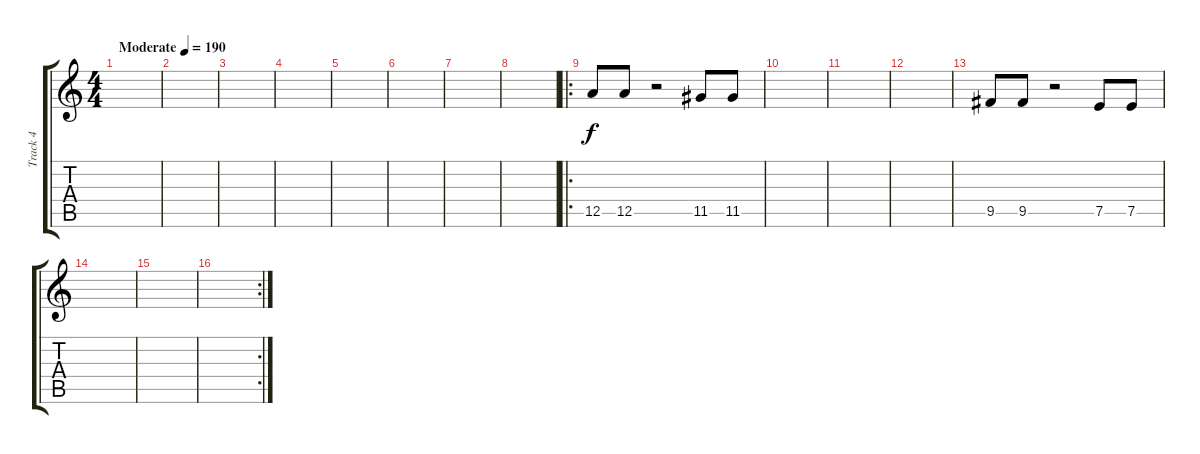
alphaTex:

\track ("Track 4" "Track 4") {instrument distortionguitar}
\staff {score tabs}
\tuning (E4 B3 G3 D3 A2 E2) {hide}
\ts (4 4)
\tempo (190 "Moderate")
\clef g2
\ks c
|
|
|
|
|
|
|
|
\ro
12.5.8 12.5.8 r.2 11.5.8 11.5.8 |
|
|
|
9.5.8 9.5.8 r.2 7.5.8 7.5.8 |
|
|
\rc 2
